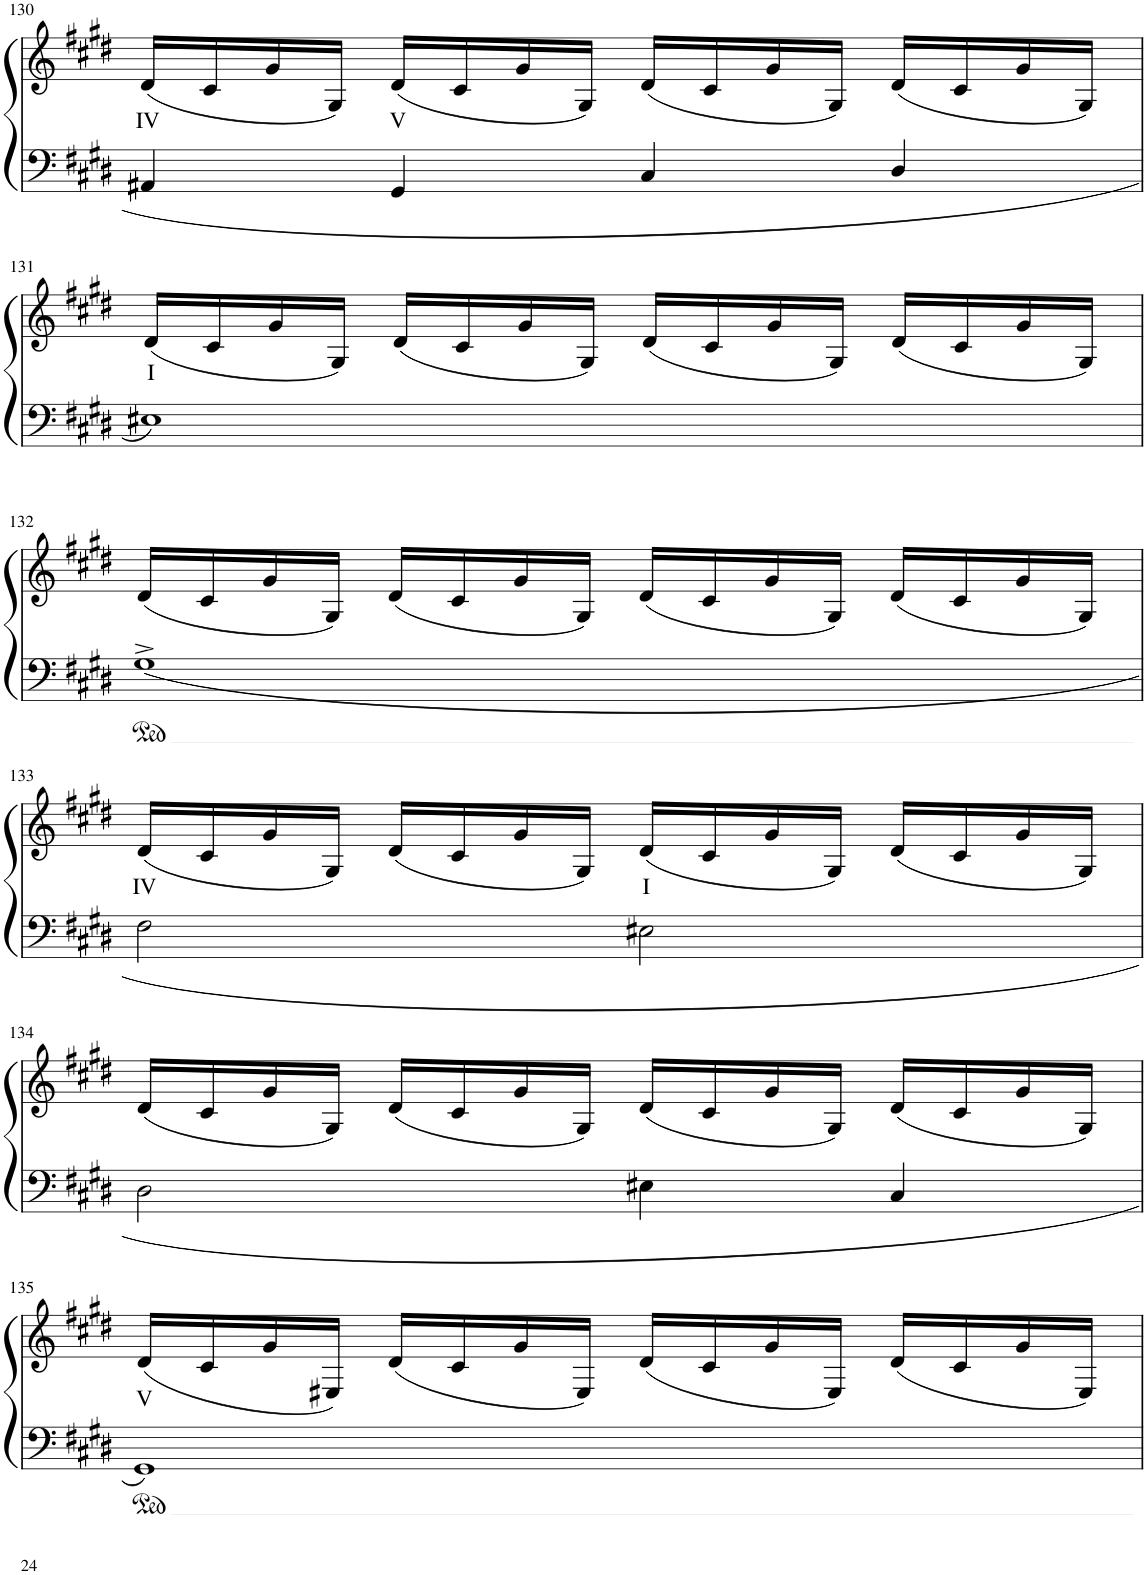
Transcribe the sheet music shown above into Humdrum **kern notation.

**kern	**kern	**text
*part1	*part1	*part1
*staff2	*staff1	*staff1
*I"Piano	*	*
*I'Pno	*	*
!!LO:PB:g=z
*clefF4	*clefG2	*
*k[f#c#g#d#]	*k[f#c#g#d#]	*
*M4/4	*M4/4	*
*met(c|)	*met(c|)	*
=130	=130	=130
!	!	!LO:LY:b
4AA#X/	(<16d#/LL	IV
.	16c#/	.
.	16g#/	.
.	16G#/JJ)	.
!	!	!LO:LY:b
4GG#/	(<16d#/LL	V
.	16c#/	.
.	16g#/	.
.	16G#/JJ)	.
4C#/	(<16d#/LL	.
.	16c#/	.
.	16g#/	.
.	16G#/JJ)	.
4D#/	(<16d#/LL	.
.	16c#/	.
.	16g#/	.
.	16G#/JJ)	.
!!LO:LB:g=z
=131	=131	=131
!	!	!LO:LY:b
1E#X	(<16d#/LL	I
.	16c#/	.
.	16g#/	.
.	16G#/JJ)	.
.	(<16d#/LL	.
.	16c#/	.
.	16g#/	.
.	16G#/JJ)	.
.	(<16d#/LL	.
.	16c#/	.
.	16g#/	.
.	16G#/JJ)	.
.	(<16d#/LL	.
.	16c#/	.
.	16g#/	.
.	16G#/JJ)	.
!!LO:LB:g=z
=132	=132	=132
1G#^	(<16d#/LL	.
.	16c#/	.
.	16g#/	.
.	16G#/JJ)	.
.	(<16d#/LL	.
.	16c#/	.
.	16g#/	.
.	16G#/JJ)	.
.	(<16d#/LL	.
.	16c#/	.
.	16g#/	.
.	16G#/JJ)	.
.	(<16d#/LL	.
.	16c#/	.
.	16g#/	.
.	16G#/JJ)	.
!!LO:LB:g=z
=133	=133	=133
!	!	!LO:LY:b
2F#\	(<16d#/LL	IV
.	16c#/	.
.	16g#/	.
.	16G#/JJ)	.
.	(<16d#/LL	.
.	16c#/	.
.	16g#/	.
.	16G#/JJ)	.
!	!	!LO:LY:b
2E#X\	(<16d#/LL	I
.	16c#/	.
.	16g#/	.
.	16G#/JJ)	.
.	(<16d#/LL	.
.	16c#/	.
.	16g#/	.
.	16G#/JJ)	.
!!LO:LB:g=z
=134	=134	=134
2D#\	(<16d#/LL	.
.	16c#/	.
.	16g#/	.
.	16G#/JJ)	.
.	(<16d#/LL	.
.	16c#/	.
.	16g#/	.
.	16G#/JJ)	.
4E#X\	(<16d#/LL	.
.	16c#/	.
.	16g#/	.
.	16G#/JJ)	.
4C#/	(<16d#/LL	.
.	16c#/	.
.	16g#/	.
.	16G#/JJ)	.
!!LO:LB:g=z
=135	=135	=135
!	!	!LO:LY:b
1GG#	(16d#/LL	V
.	16c#/	.
.	16g#/	.
.	16E#X/JJ)	.
.	(16d#/LL	.
.	16c#/	.
.	16g#/	.
.	16E#/JJ)	.
.	(16d#/LL	.
.	16c#/	.
.	16g#/	.
.	16E#/JJ)	.
.	(16d#/LL	.
.	16c#/	.
.	16g#/	.
.	16E#/JJ)	.
=	=	=
*-	*-	*-
